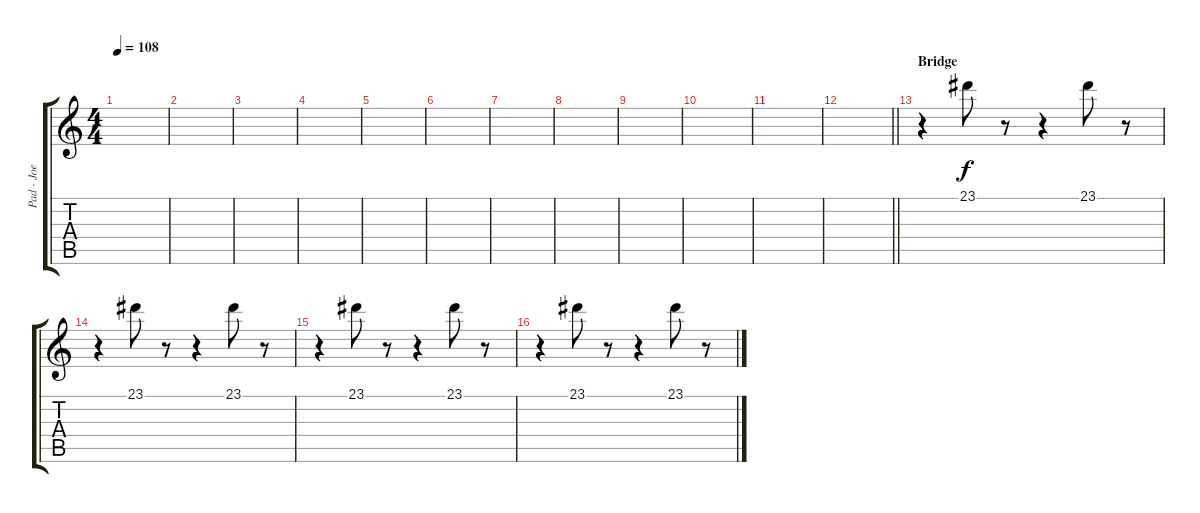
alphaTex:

\track ("Pad - Joe Hahn" "Pad - Joe ") {instrument tremolostrings}
\staff {score tabs}
\tuning (E4 B3 G3 D3 A2 D2) {hide}
\ts (4 4)
\tempo 108
\clef g2
\ks c
|
|
|
|
|
|
|
|
|
|
|
\barLineRight lightlight
|
\section ("" "Bridge")
r.4{instrument lead8bassandlead} 23.1.8{dy f} r.8 r.4 23.1.8 r.8 |
r.4 23.1.8 r.8 r.4 23.1.8 r.8 |
r.4 23.1.8 r.8 r.4 23.1.8 r.8 |
r.4 23.1.8 r.8 r.4 23.1.8 r.8
